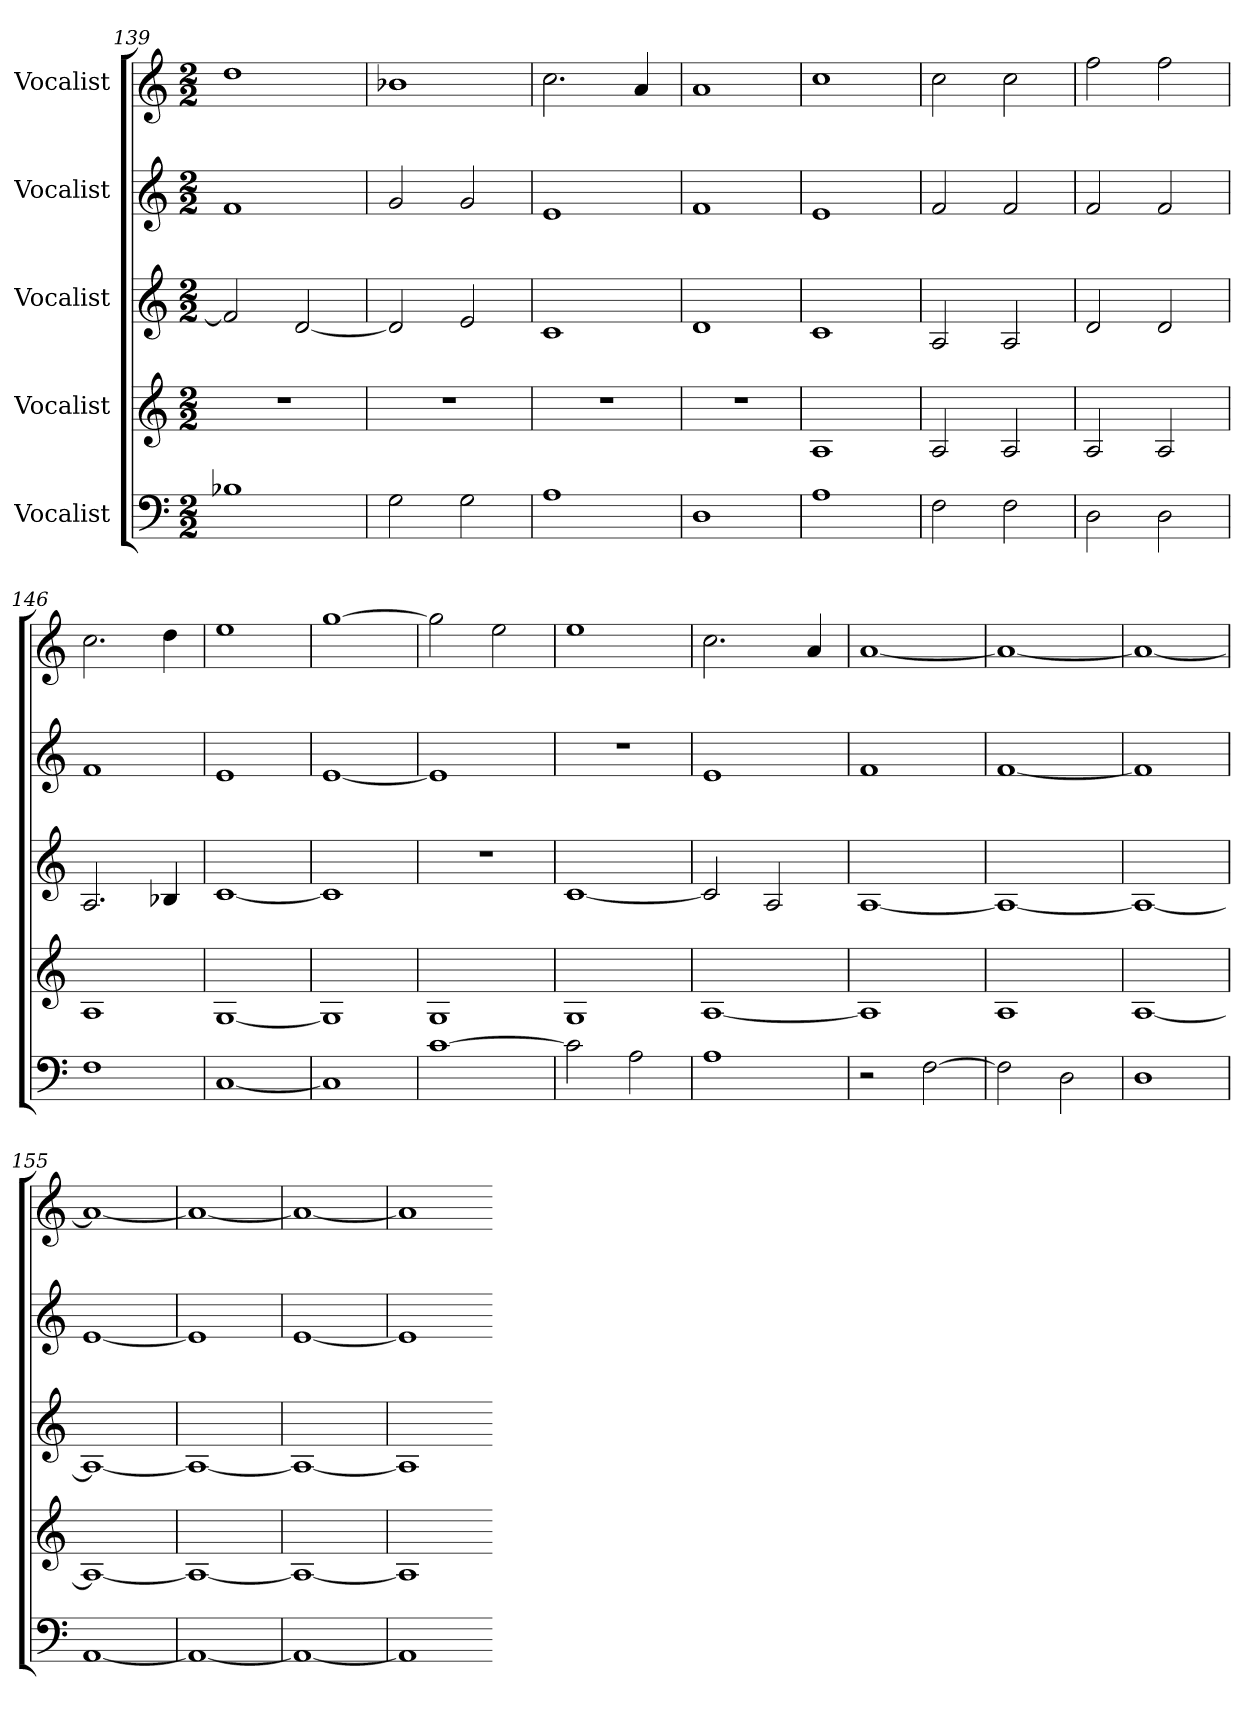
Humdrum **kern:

**kern	**kern	**kern	**kern	**kern
*part5	*part4	*part3	*part2	*part1
*staff5	*staff4	*staff3	*staff2	*staff1
*I"Vocalist	*I"Vocalist	*I"Vocalist	*I"Vocalist	*I"Vocalist
*M2/2	*M2/2	*M2/2	*M2/2	*M2/2
=139	=139	=139	=139	=139
1B-X	1r	2f]	1f	1dd
.	.	[2d	.	.
=140	=140	=140	=140	=140
2G	1r	2d]	2g	1b-X
2G	.	2e	2g	.
=141	=141	=141	=141	=141
1A	1r	1c	1e	2.cc
.	.	.	.	4a
=142	=142	=142	=142	=142
1D	1r	1d	1f	1a
=143	=143	=143	=143	=143
1A	1A	1c	1e	1cc
=144	=144	=144	=144	=144
2F	2A	2A	2f	2cc
2F	2A	2A	2f	2cc
=145	=145	=145	=145	=145
2D	2A	2d	2f	2ff
2D	2A	2d	2f	2ff
=146	=146	=146	=146	=146
1F	1A	2.A	1f	2.cc
.	.	4B-X	.	4dd
=147	=147	=147	=147	=147
[1C	[1G	[1c	1e	1ee
=148	=148	=148	=148	=148
1C]	1G]	1c]	[1e	[1gg
=149	=149	=149	=149	=149
[1c	1G	1r	1e]	2gg]
.	.	.	.	2ee
=150	=150	=150	=150	=150
2c]	1G	[1c	1r	1ee
2A	.	.	.	.
=151	=151	=151	=151	=151
1A	[1A	2c]	1e	2.cc
.	.	2A	.	.
.	.	.	.	4a
=152	=152	=152	=152	=152
2r	1A]	[1A	1f	[1a
[2F	.	.	.	.
=153	=153	=153	=153	=153
2F]	1A	1A_	[1f	1a_
2D	.	.	.	.
=154	=154	=154	=154	=154
1D	[1A	1A_	1f]	1a_
=155	=155	=155	=155	=155
[1AA	1A_	1A_	[1e	1a_
=156	=156	=156	=156	=156
1AA_	1A_	1A_	1e]	1a_
=157	=157	=157	=157	=157
1AA_	1A_	1A_	[1e	1a_
=158	=158	=158	=158	=158
1AA]	1A]	1A]	1e]	1a]
=-	=-	=-	=-	=-
*-	*-	*-	*-	*-
